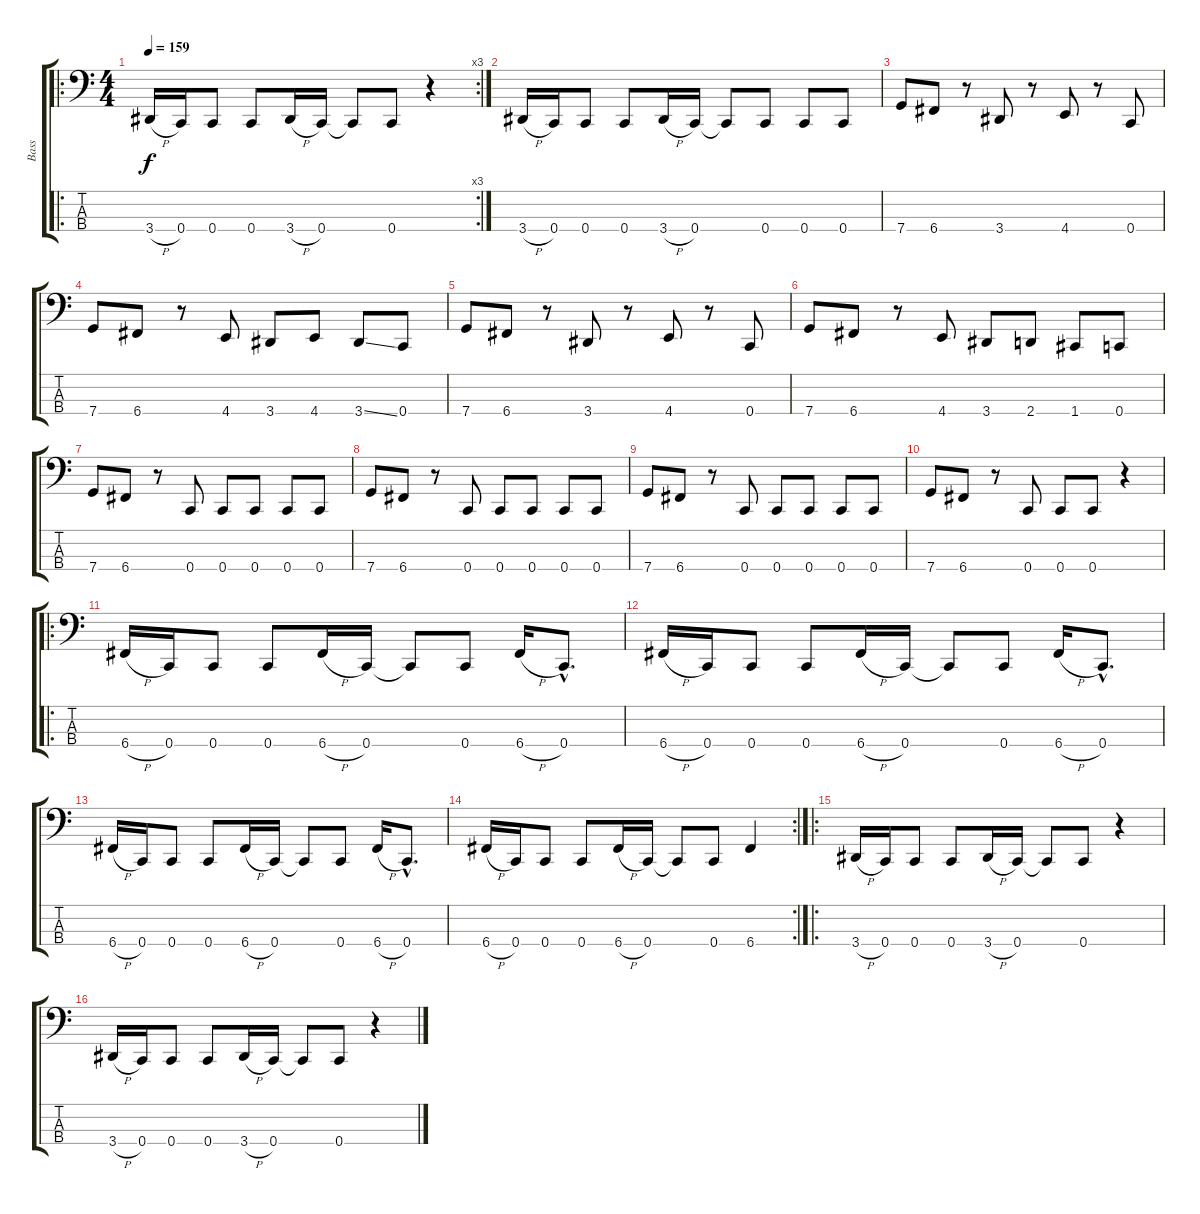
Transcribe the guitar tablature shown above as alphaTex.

\track ("Bass" "Bass") {instrument electricbasspick}
\staff {score tabs}
\tuning (F2 C2 G1 C1) {hide}
\ro
\rc 3
\ts (4 4)
\tempo 159
\clef f4
\ks c
3.4{h}.16{dy f} 0.4.16 0.4.8 0.4.8 3.4{h}.16 0.4.16 0.4{t}.8 0.4.8 r.4 |
3.4{h}.16 0.4.16 0.4.8 0.4.8 3.4{h}.16 0.4.16 0.4{t}.8 0.4.8 0.4.8 0.4.8 |
7.4.8 6.4.8 r.8 3.4.8 r.8 4.4.8 r.8 0.4.8 |
7.4.8 6.4.8 r.8 4.4.8 3.4.8 4.4.8 3.4{ss}.8 0.4.8 |
7.4.8 6.4.8 r.8 3.4.8 r.8 4.4.8 r.8 0.4.8 |
7.4.8 6.4.8 r.8 4.4.8 3.4.8 2.4.8 1.4.8 0.4.8 |
7.4.8 6.4.8 r.8 0.4.8 0.4.8 0.4.8 0.4.8 0.4.8 |
7.4.8 6.4.8 r.8 0.4.8 0.4.8 0.4.8 0.4.8 0.4.8 |
7.4.8 6.4.8 r.8 0.4.8 0.4.8 0.4.8 0.4.8 0.4.8 |
7.4.8 6.4.8 r.8 0.4.8 0.4.8 0.4.8 r.4 |
\ro
6.4{h}.16 0.4.16 0.4.8 0.4.8 6.4{h}.16 0.4.16 0.4{t}.8 0.4.8 6.4{h}.16 0.4{hac}.8{d} |
6.4{h}.16 0.4.16 0.4.8 0.4.8 6.4{h}.16 0.4.16 0.4{t}.8 0.4.8 6.4{h}.16 0.4{hac}.8{d} |
6.4{h}.16 0.4.16 0.4.8 0.4.8 6.4{h}.16 0.4.16 0.4{t}.8 0.4.8 6.4{h}.16 0.4{hac}.8{d} |
\rc 2
6.4{h}.16 0.4.16 0.4.8 0.4.8 6.4{h}.16 0.4.16 0.4{t}.8 0.4.8 6.4.4 |
\ro
3.4{h}.16 0.4.16 0.4.8 0.4.8 3.4{h}.16 0.4.16 0.4{t}.8 0.4.8 r.4 |
3.4{h}.16 0.4.16 0.4.8 0.4.8 3.4{h}.16 0.4.16 0.4{t}.8 0.4.8 r.4
